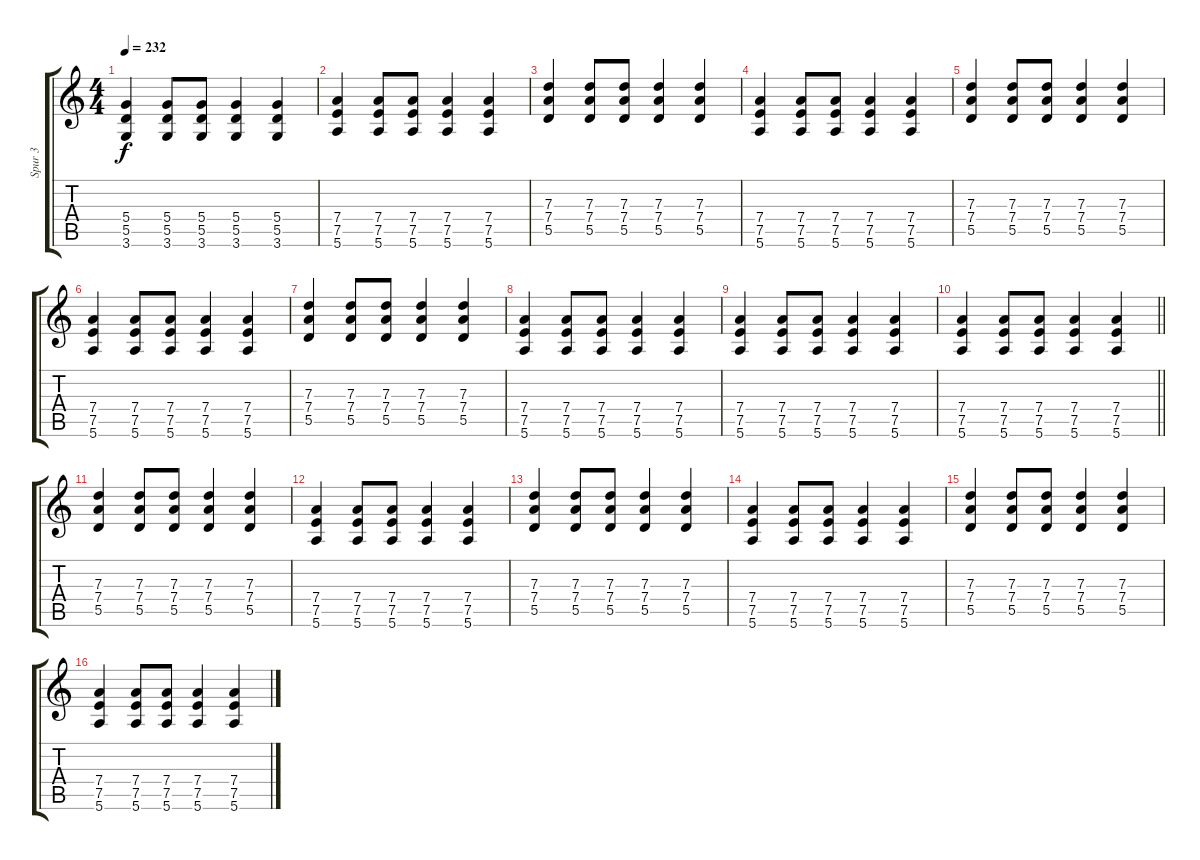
\track ("Spur 3" "Spur 3") {instrument overdrivenguitar}
\staff {score tabs}
\tuning (E4 B3 G3 D3 A2 E2) {hide}
\ts (4 4)
\tempo 232
\clef g2
\ks c
(5.4 5.5 3.6).4{dy f} (5.4 5.5 3.6).8 (5.4 5.5 3.6).8 (5.4 5.5 3.6).4 (5.4 5.5 3.6).4 |
(7.4 7.5 5.6).4 (7.4 7.5 5.6).8 (7.4 7.5 5.6).8 (7.4 7.5 5.6).4 (7.4 7.5 5.6).4 |
(7.3 7.4 5.5).4 (7.3 7.4 5.5).8 (7.3 7.4 5.5).8 (7.3 7.4 5.5).4 (7.3 7.4 5.5).4 |
(7.4 7.5 5.6).4 (7.4 7.5 5.6).8 (7.4 7.5 5.6).8 (7.4 7.5 5.6).4 (7.4 7.5 5.6).4 |
(7.3 7.4 5.5).4 (7.3 7.4 5.5).8 (7.3 7.4 5.5).8 (7.3 7.4 5.5).4 (7.3 7.4 5.5).4 |
(7.4 7.5 5.6).4 (7.4 7.5 5.6).8 (7.4 7.5 5.6).8 (7.4 7.5 5.6).4 (7.4 7.5 5.6).4 |
(7.3 7.4 5.5).4 (7.3 7.4 5.5).8 (7.3 7.4 5.5).8 (7.3 7.4 5.5).4 (7.3 7.4 5.5).4 |
(7.4 7.5 5.6).4 (7.4 7.5 5.6).8 (7.4 7.5 5.6).8 (7.4 7.5 5.6).4 (7.4 7.5 5.6).4 |
(7.4 7.5 5.6).4 (7.4 7.5 5.6).8 (7.4 7.5 5.6).8 (7.4 7.5 5.6).4 (7.4 7.5 5.6).4 |
\barLineRight lightlight
(7.4 7.5 5.6).4 (7.4 7.5 5.6).8 (7.4 7.5 5.6).8 (7.4 7.5 5.6).4 (7.4 7.5 5.6).4 |
(7.3 7.4 5.5).4 (7.3 7.4 5.5).8 (7.3 7.4 5.5).8 (7.3 7.4 5.5).4 (7.3 7.4 5.5).4 |
(7.4 7.5 5.6).4 (7.4 7.5 5.6).8 (7.4 7.5 5.6).8 (7.4 7.5 5.6).4 (7.4 7.5 5.6).4 |
(7.3 7.4 5.5).4 (7.3 7.4 5.5).8 (7.3 7.4 5.5).8 (7.3 7.4 5.5).4 (7.3 7.4 5.5).4 |
(7.4 7.5 5.6).4 (7.4 7.5 5.6).8 (7.4 7.5 5.6).8 (7.4 7.5 5.6).4 (7.4 7.5 5.6).4 |
(7.3 7.4 5.5).4 (7.3 7.4 5.5).8 (7.3 7.4 5.5).8 (7.3 7.4 5.5).4 (7.3 7.4 5.5).4 |
(7.4 7.5 5.6).4 (7.4 7.5 5.6).8 (7.4 7.5 5.6).8 (7.4 7.5 5.6).4 (7.4 7.5 5.6).4
